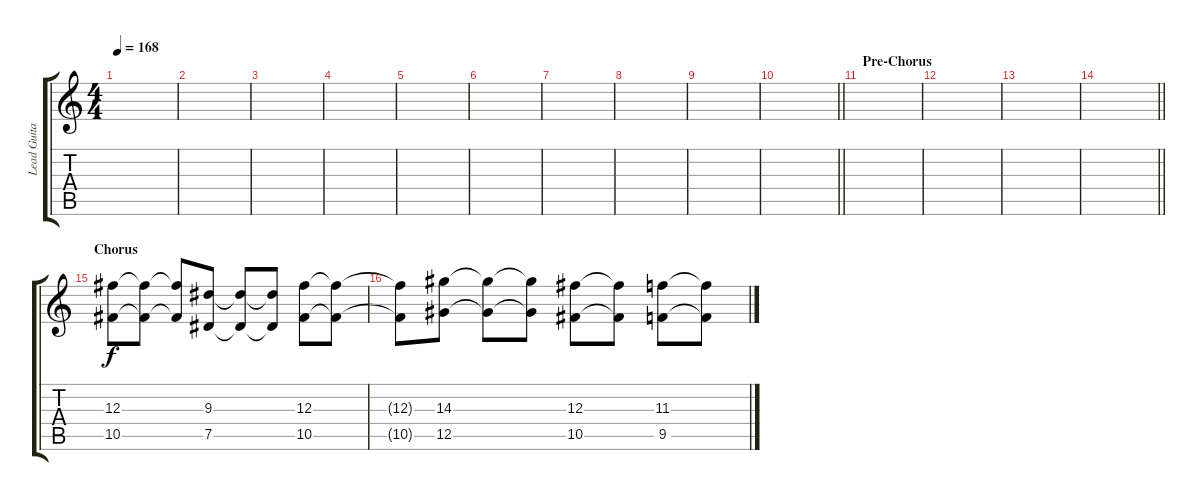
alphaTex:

\track ("Lead Guitar" "Lead Guita") {instrument distortionguitar}
\staff {score tabs}
\tuning (Eb4 Bb3 Gb3 Db3 Ab2 Db2) {hide}
\ts (4 4)
\tempo 168
\clef g2
\ks c
|
|
|
|
|
|
|
|
|
\barLineRight lightlight
|
\section ("" "Pre-Chorus")
|
|
|
\barLineRight lightlight
|
\section ("" "Chorus")
(12.3 10.5).8 (12.3{t} 10.5{t}).8 (12.3{t} 10.5{t}).8 (9.3 7.5).8 (9.3{t} 7.5{t}).8 (9.3{t} 7.5{t}).8 (12.3 10.5).8 (12.3{t} 10.5{t}).8 |
(12.3{t} 10.5{t}).8 (14.3 12.5).8 (14.3{t} 12.5{t}).8 (14.3{t} 12.5{t}).8 (12.3 10.5).8 (12.3{t} 10.5{t}).8 (11.3 9.5).8 (11.3{t} 9.5{t}).8
